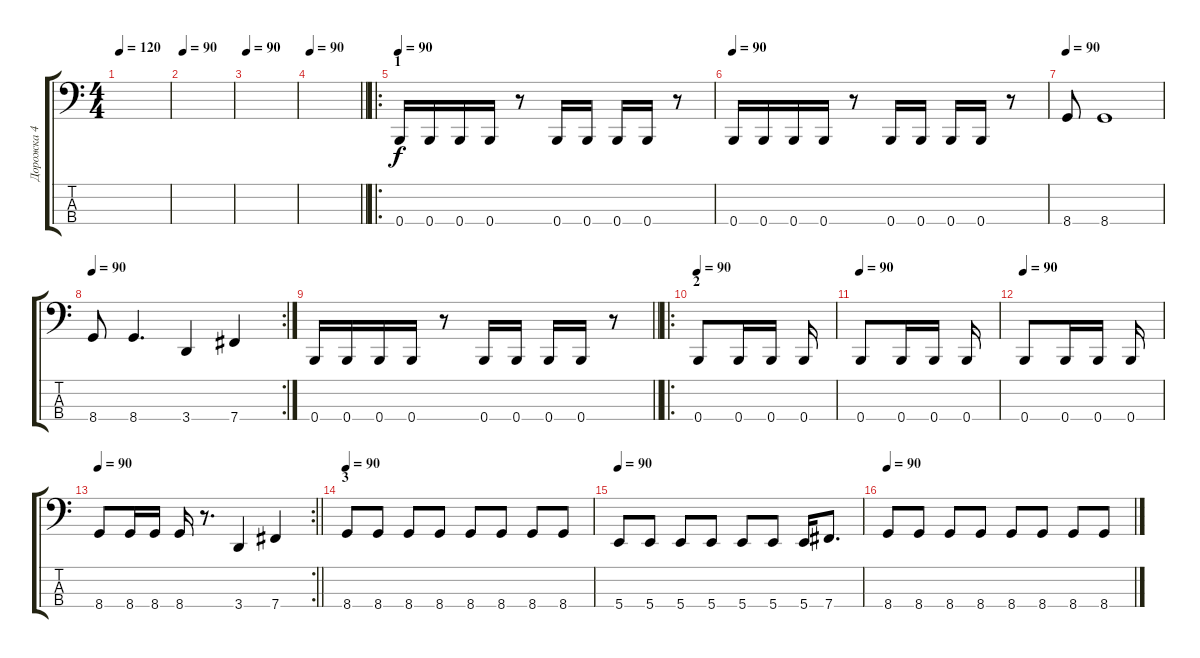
\track ("Дорожка 4" "Дорожка 4") {solo instrument electricbassfinger}
\staff {score tabs}
\tuning (E2 B1 Gb1 B0) {hide}
\ts (4 4)
\tempo 120
\tempo 90
\tempo 120
\clef f4
\ks c
|
\tempo 90
|
\tempo 90
|
\tempo 90
\barLineRight lightlight
|
\ro
\section ("" "1")
\tempo 90
0.4.16 0.4.16 0.4.16 0.4.16 r.8 0.4.16 0.4.16 0.4.16 0.4.16 r.8 |
\tempo 90
0.4.16 0.4.16 0.4.16 0.4.16 r.8 0.4.16 0.4.16 0.4.16 0.4.16 r.8 |
\tempo 90
8.4.8 8.4.1 |
\rc 2
\tempo 90
8.4.8 8.4.4{d} 3.4.4 7.4.4 |
\barLineRight lightlight
0.4.16 0.4.16 0.4.16 0.4.16 r.8 0.4.16 0.4.16 0.4.16 0.4.16 r.8 |
\ro
\section ("" "2")
\tempo 90
0.4.8 0.4.16 0.4.16 0.4.16 |
\tempo 90
0.4.8 0.4.16 0.4.16 0.4.16 |
\tempo 90
0.4.8 0.4.16 0.4.16 0.4.16 |
\rc 2
\tempo 90
\barLineRight lightlight
8.4.8 8.4.16 8.4.16 8.4.16 r.8{d} 3.4.4 7.4.4 |
\section ("" "3")
\tempo 90
8.4.8 8.4.8 8.4.8 8.4.8 8.4.8 8.4.8 8.4.8 8.4.8 |
\tempo 90
5.4.8 5.4.8 5.4.8 5.4.8 5.4.8 5.4.8 5.4.16 7.4.8{d} |
\tempo 90
8.4.8 8.4.8 8.4.8 8.4.8 8.4.8 8.4.8 8.4.8 8.4.8
